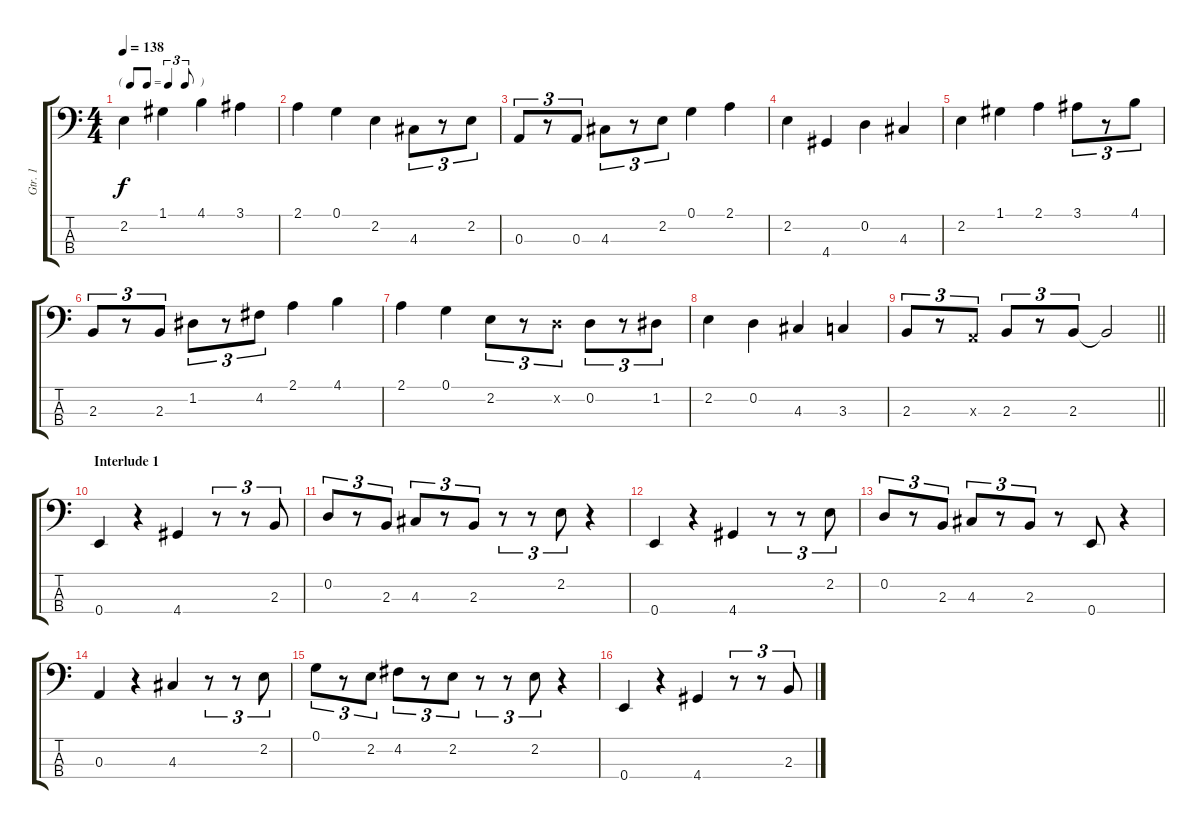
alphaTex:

\track ("Gtr. 1" "Gtr. 1") {instrument electricbassfinger}
\staff {score tabs}
\tuning (G2 D2 A1 E1) {hide}
\ts (4 4)
\tf triplet8th
\tempo 138
\clef f4
\ks c
2.2.4{dy f} 1.1.4 4.1.4 3.1.4 |
2.1.4 0.1.4 2.2.4 4.3.8{tu (3 2)} r.8{tu (3 2)} 2.2.8{tu (3 2)} |
0.3.8{tu (3 2)} r.8{tu (3 2)} 0.3.8{tu (3 2)} 4.3.8{tu (3 2)} r.8{tu (3 2)} 2.2.8{tu (3 2)} 0.1.4 2.1.4 |
2.2.4 4.4.4 0.2.4 4.3.4 |
2.2.4 1.1.4 2.1.4 3.1.8{tu (3 2)} r.8{tu (3 2)} 4.1.8{tu (3 2)} |
2.3.8{tu (3 2)} r.8{tu (3 2)} 2.3.8{tu (3 2)} 1.2.8{tu (3 2)} r.8{tu (3 2)} 4.2.8{tu (3 2)} 2.1.4 4.1.4 |
2.1.4 0.1.4 2.2.8{tu (3 2)} r.8{tu (3 2)} 0.2{x}.8{tu (3 2)} 0.2.8{tu (3 2)} r.8{tu (3 2)} 1.2.8{tu (3 2)} |
2.2.4 0.2.4 4.3.4 3.3.4 |
\barLineRight lightlight
2.3.8{tu (3 2)} r.8{tu (3 2)} 0.3{x}.8{tu (3 2)} 2.3.8{tu (3 2)} r.8{tu (3 2)} 2.3.8{tu (3 2)} 2.3{t}.2 |
\section ("" "Interlude 1")
0.4.4 r.4 4.4.4 r.8{tu (3 2)} r.8{tu (3 2)} 2.3.8{tu (3 2)} |
0.2.8{tu (3 2)} r.8{tu (3 2)} 2.3.8{tu (3 2)} 4.3.8{tu (3 2)} r.8{tu (3 2)} 2.3.8{tu (3 2)} r.8{tu (3 2)} r.8{tu (3 2)} 2.2.8{tu (3 2)} r.4 |
0.4.4 r.4 4.4.4 r.8{tu (3 2)} r.8{tu (3 2)} 2.2.8{tu (3 2)} |
0.2.8{tu (3 2)} r.8{tu (3 2)} 2.3.8{tu (3 2)} 4.3.8{tu (3 2)} r.8{tu (3 2)} 2.3.8{tu (3 2)} r.8 0.4.8 r.4 |
0.3.4 r.4 4.3.4 r.8{tu (3 2)} r.8{tu (3 2)} 2.2.8{tu (3 2)} |
0.1.8{tu (3 2)} r.8{tu (3 2)} 2.2.8{tu (3 2)} 4.2.8{tu (3 2)} r.8{tu (3 2)} 2.2.8{tu (3 2)} r.8{tu (3 2)} r.8{tu (3 2)} 2.2.8{tu (3 2)} r.4 |
0.4.4 r.4 4.4.4 r.8{tu (3 2)} r.8{tu (3 2)} 2.3.8{tu (3 2)}
